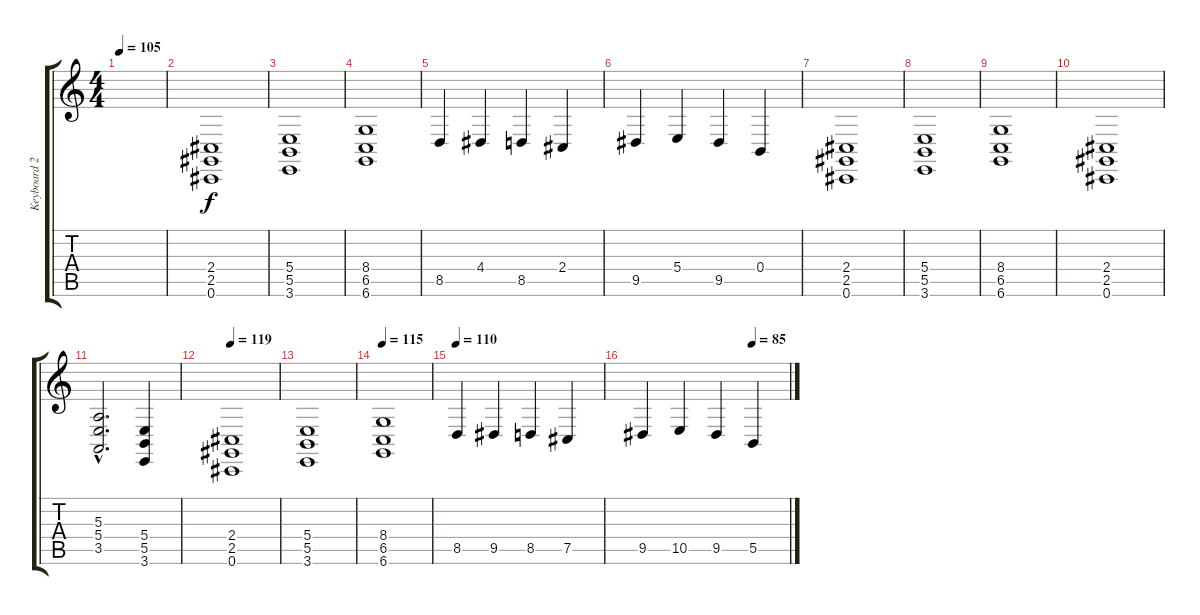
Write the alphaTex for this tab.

\track ("Keyboard 2" "Keyboard 2") {instrument stringensemble1}
\staff {score tabs}
\tuning (Db4 Ab3 E3 B2 Gb2 Db2) {hide}
\ts (4 4)
\tempo 105
\clef g2
\ks c
|
(2.4 2.5 0.6).1 |
(5.4 5.5 3.6).1 |
(8.4 6.5 6.6).1 |
8.5.4 4.4.4 8.5.4 2.4.4 |
9.5.4 5.4.4 9.5.4 0.4.4 |
(2.4 2.5 0.6).1 |
(5.4 5.5 3.6).1 |
(8.4 6.5 6.6).1 |
(2.4 2.5 0.6).1 |
(5.3{hac} 5.4{hac} 3.5{hac}).2{d} (5.4 5.5 3.6).4 |
\tempo 119
(2.4 2.5 0.6).1 |
(5.4 5.5 3.6).1 |
\tempo 115
(8.4 6.5 6.6).1 |
\tempo 110
8.5.4 9.5.4 8.5.4 7.5.4 |
\tempo (85 0.75)
9.5.4 10.5.4 9.5.4 5.5.4
